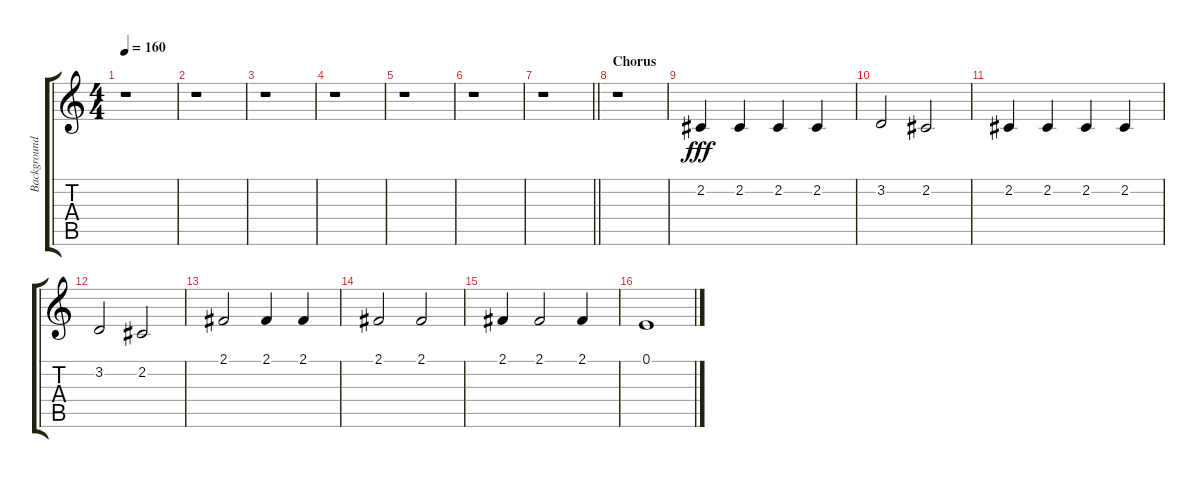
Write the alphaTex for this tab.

\track ("Background Vocals" "Background") {instrument choiraahs}
\staff {score tabs}
\tuning (E4 B3 G3 D3 A2 E2) {hide}
\ts (4 4)
\tempo 160
\clef g2
\ks c
r.1{dy fff} |
r.1 |
r.1 |
r.1 |
r.1 |
r.1 |
\barLineRight lightlight
r.1 |
\section ("" "Chorus")
r.1 |
2.2.4 2.2.4 2.2.4 2.2.4 |
3.2.2 2.2.2 |
2.2.4 2.2.4 2.2.4 2.2.4 |
3.2.2 2.2.2 |
2.1.2 2.1.4 2.1.4 |
2.1.2 2.1.2 |
2.1.4 2.1.2 2.1.4 |
0.1.1
